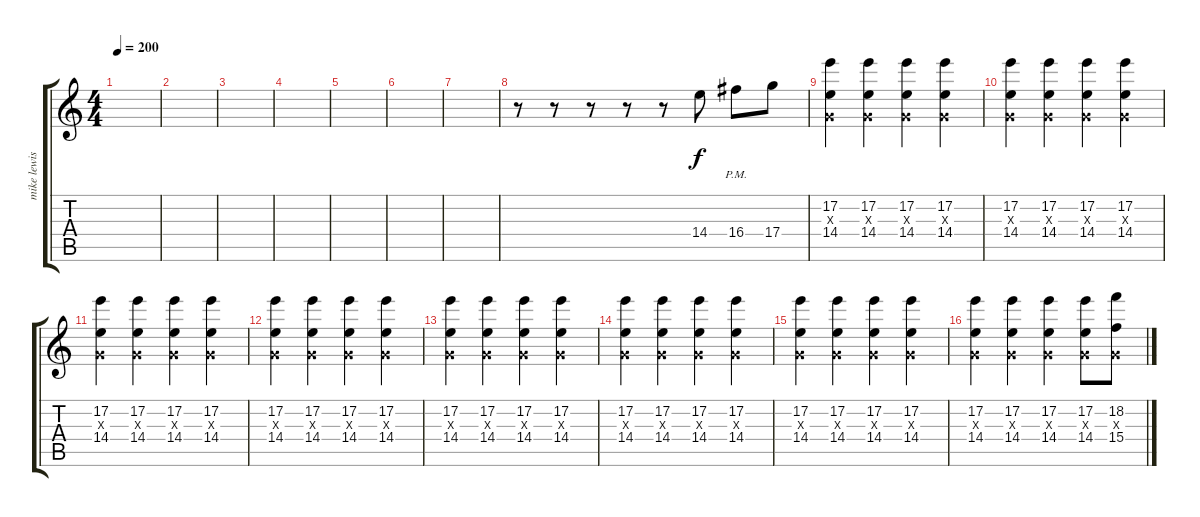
\track ("mike lewis" "mike lewis") {instrument distortionguitar}
\staff {score tabs}
\tuning (E4 B3 G3 D3 A2 D2) {hide}
\ts (4 4)
\tempo 200
\clef g2
\ks c
|
|
|
|
|
|
|
r.8 r.8 r.8 r.8 r.8 14.4.8 16.4{pm}.8 17.4.8 |
(17.2 0.3{x} 14.4).4 (17.2 0.3{x} 14.4).4 (17.2 0.3{x} 14.4).4 (17.2 0.3{x} 14.4).4 |
(17.2 0.3{x} 14.4).4 (17.2 0.3{x} 14.4).4 (17.2 0.3{x} 14.4).4 (17.2 0.3{x} 14.4).4 |
(17.2 0.3{x} 14.4).4 (17.2 0.3{x} 14.4).4 (17.2 0.3{x} 14.4).4 (17.2 0.3{x} 14.4).4 |
(17.2 0.3{x} 14.4).4 (17.2 0.3{x} 14.4).4 (17.2 0.3{x} 14.4).4 (17.2 0.3{x} 14.4).4 |
(17.2 0.3{x} 14.4).4 (17.2 0.3{x} 14.4).4 (17.2 0.3{x} 14.4).4 (17.2 0.3{x} 14.4).4 |
(17.2 0.3{x} 14.4).4 (17.2 0.3{x} 14.4).4 (17.2 0.3{x} 14.4).4 (17.2 0.3{x} 14.4).4 |
(17.2 0.3{x} 14.4).4 (17.2 0.3{x} 14.4).4 (17.2 0.3{x} 14.4).4 (17.2 0.3{x} 14.4).4 |
(17.2 0.3{x} 14.4).4 (17.2 0.3{x} 14.4).4 (17.2 0.3{x} 14.4).4 (17.2 0.3{x} 14.4).8 (18.2 0.3{x} 15.4).8
